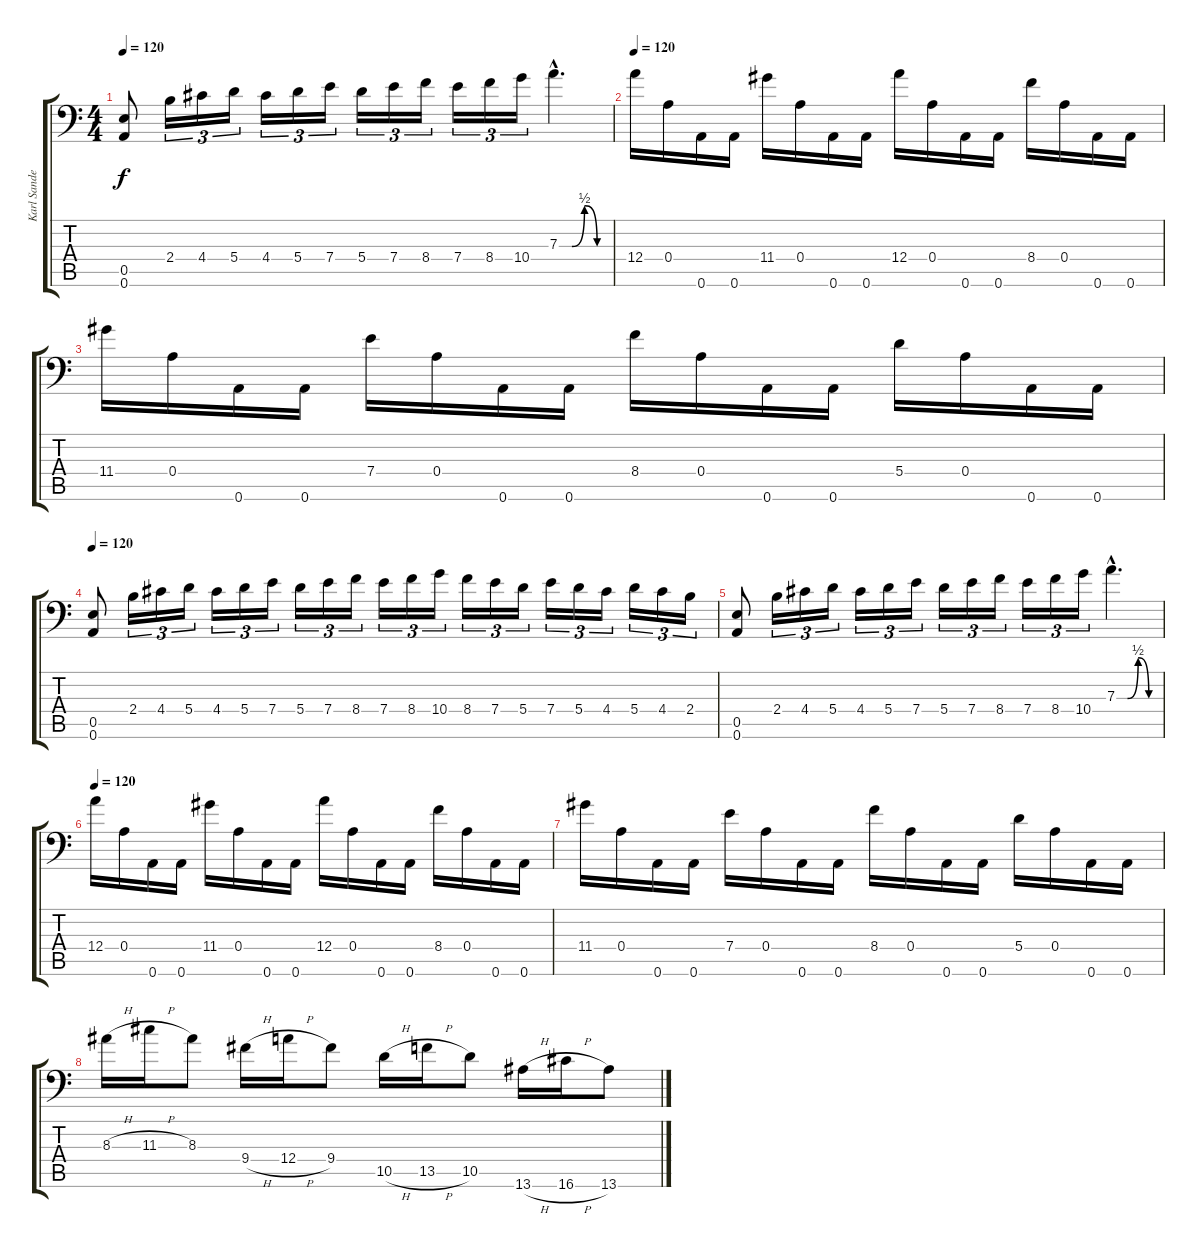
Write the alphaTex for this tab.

\track ("Karl Sanders" "Karl Sande") {instrument distortionguitar}
\staff {score tabs}
\tuning (B3 Gb3 D3 A2 E2 A1) {hide}
\ts (4 4)
\tempo 120
\clef f4
\ks c
(0.5 0.6).8{dy f} 2.4.16{tu (3 2)} 4.4.16{tu (3 2)} 5.4.16{tu (3 2)} 4.4.16{tu (3 2)} 5.4.16{tu (3 2)} 7.4.16{tu (3 2)} 5.4.16{tu (3 2)} 7.4.16{tu (3 2)} 8.4.16{tu (3 2)} 7.4.16{tu (3 2)} 8.4.16{tu (3 2)} 10.4.16{tu (3 2)} 7.3{be (custom 0 0 15 0 30 2 45 0 60 0) hac}.4{d} |
\tempo 120
12.4.16 0.4.16 0.6.16 0.6.16 11.4.16 0.4.16 0.6.16 0.6.16 12.4.16 0.4.16 0.6.16 0.6.16 8.4.16 0.4.16 0.6.16 0.6.16 |
11.4.16 0.4.16 0.6.16 0.6.16 7.4.16 0.4.16 0.6.16 0.6.16 8.4.16 0.4.16 0.6.16 0.6.16 5.4.16 0.4.16 0.6.16 0.6.16 |
\tempo 120
(0.5 0.6).8 2.4.16{tu (3 2)} 4.4.16{tu (3 2)} 5.4.16{tu (3 2)} 4.4.16{tu (3 2)} 5.4.16{tu (3 2)} 7.4.16{tu (3 2)} 5.4.16{tu (3 2)} 7.4.16{tu (3 2)} 8.4.16{tu (3 2)} 7.4.16{tu (3 2)} 8.4.16{tu (3 2)} 10.4.16{tu (3 2)} 8.4.16{tu (3 2)} 7.4.16{tu (3 2)} 5.4.16{tu (3 2)} 7.4.16{tu (3 2)} 5.4.16{tu (3 2)} 4.4.16{tu (3 2)} 5.4.16{tu (3 2)} 4.4.16{tu (3 2)} 2.4.16{tu (3 2)} |
(0.5 0.6).8 2.4.16{tu (3 2)} 4.4.16{tu (3 2)} 5.4.16{tu (3 2)} 4.4.16{tu (3 2)} 5.4.16{tu (3 2)} 7.4.16{tu (3 2)} 5.4.16{tu (3 2)} 7.4.16{tu (3 2)} 8.4.16{tu (3 2)} 7.4.16{tu (3 2)} 8.4.16{tu (3 2)} 10.4.16{tu (3 2)} 7.3{be (custom 0 0 15 0 30 2 45 0 60 0) hac}.4{d} |
\tempo 120
12.4.16 0.4.16 0.6.16 0.6.16 11.4.16 0.4.16 0.6.16 0.6.16 12.4.16 0.4.16 0.6.16 0.6.16 8.4.16 0.4.16 0.6.16 0.6.16 |
11.4.16 0.4.16 0.6.16 0.6.16 7.4.16 0.4.16 0.6.16 0.6.16 8.4.16 0.4.16 0.6.16 0.6.16 5.4.16 0.4.16 0.6.16 0.6.16 |
8.3{h}.16 11.3{h}.16 8.3.8 9.4{h}.16 12.4{h}.16 9.4.8 10.5{h}.16 13.5{h}.16 10.5.8 13.6{h}.16 16.6{h}.16 13.6.8
